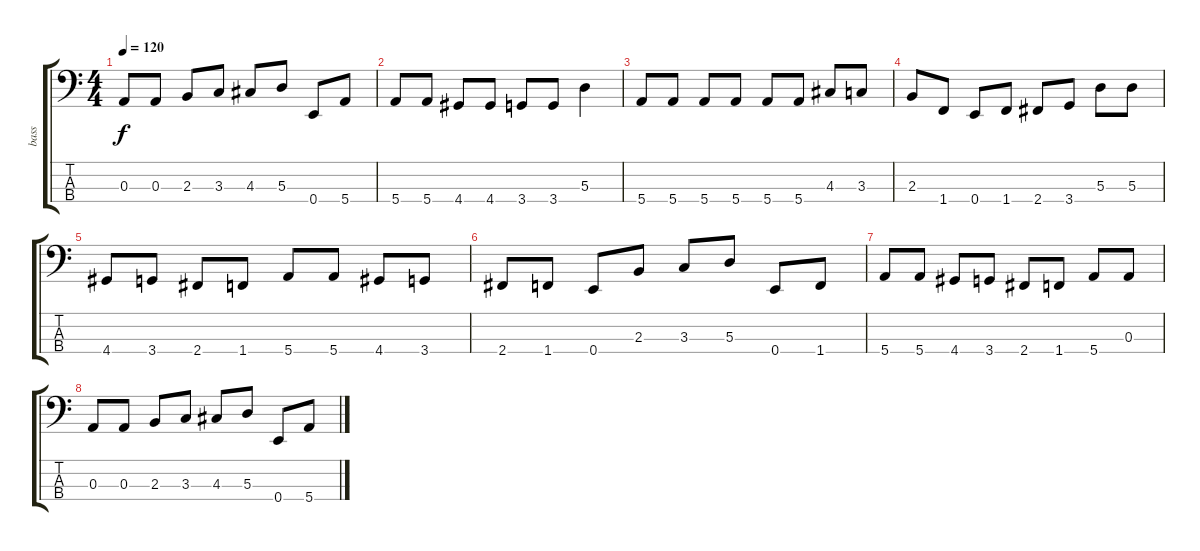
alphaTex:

\track ("bass" "bass") {instrument electricbassfinger}
\staff {score tabs}
\tuning (G2 D2 A1 E1) {hide}
\ts (4 4)
\tempo 120
\clef f4
\ks c
0.3.8{dy f} 0.3.8 2.3.8 3.3.8 4.3.8 5.3.8 0.4.8 5.4.8 |
5.4.8 5.4.8 4.4.8 4.4.8 3.4.8 3.4.8 5.3.4 |
5.4.8 5.4.8 5.4.8 5.4.8 5.4.8 5.4.8 4.3.8 3.3.8 |
2.3.8 1.4.8 0.4.8 1.4.8 2.4.8 3.4.8 5.3.8 5.3.8 |
4.4.8 3.4.8 2.4.8 1.4.8 5.4.8 5.4.8 4.4.8 3.4.8 |
2.4.8 1.4.8 0.4.8 2.3.8 3.3.8 5.3.8 0.4.8 1.4.8 |
5.4.8 5.4.8 4.4.8 3.4.8 2.4.8 1.4.8 5.4.8 0.3.8 |
0.3.8 0.3.8 2.3.8 3.3.8 4.3.8 5.3.8 0.4.8 5.4.8
